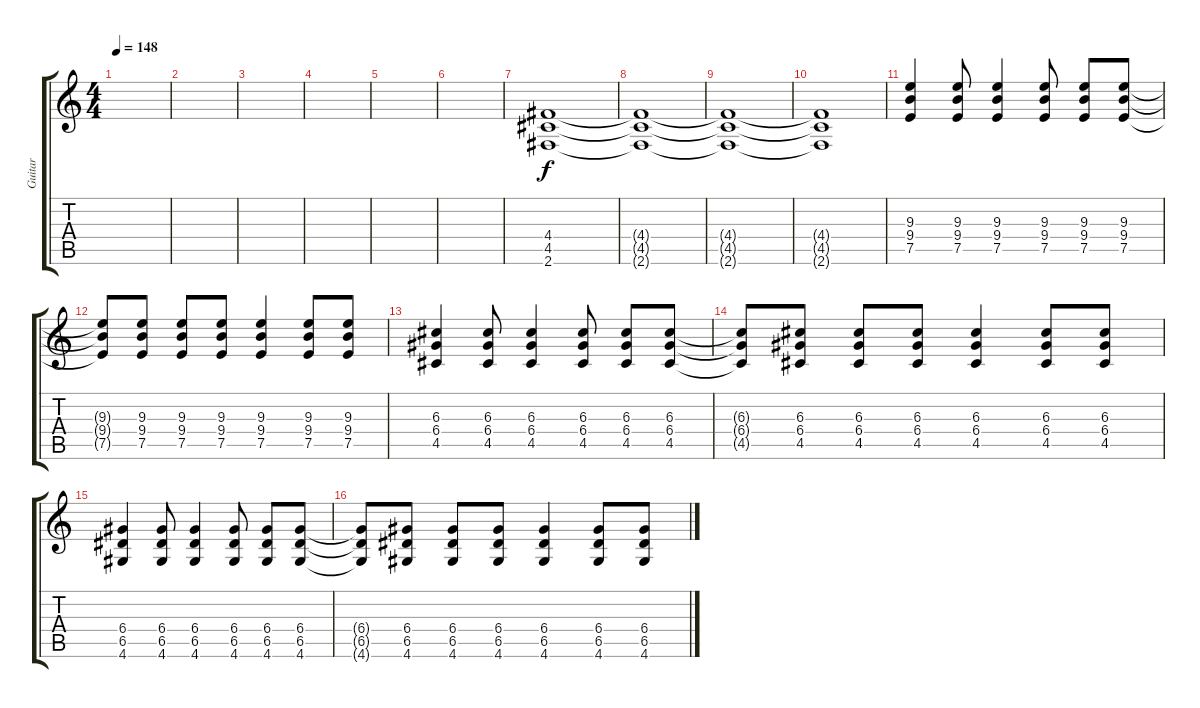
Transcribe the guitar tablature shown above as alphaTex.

\track ("Guitar" "Guitar") {instrument electricguitarjazz}
\staff {score tabs}
\tuning (E4 B3 G3 D3 A2 E2) {hide}
\ts (4 4)
\tempo 148
\clef g2
\ks c
|
|
|
|
|
|
(4.4 4.5 2.6).1 |
(4.4{t} 4.5{t} 2.6{t}).1 |
(4.4{t} 4.5{t} 2.6{t}).1 |
(4.4{t} 4.5{t} 2.6{t}).1 |
(9.3 9.4 7.5).4 (9.3 9.4 7.5).8 (9.3 9.4 7.5).4 (9.3 9.4 7.5).8 (9.3 9.4 7.5).8 (9.3 9.4 7.5).8 |
(9.3{t} 9.4{t} 7.5{t}).8 (9.3 9.4 7.5).8 (9.3 9.4 7.5).8 (9.3 9.4 7.5).8 (9.3 9.4 7.5).4 (9.3 9.4 7.5).8 (9.3 9.4 7.5).8 |
(6.3 6.4 4.5).4 (6.3 6.4 4.5).8 (6.3 6.4 4.5).4 (6.3 6.4 4.5).8 (6.3 6.4 4.5).8 (6.3 6.4 4.5).8 |
(6.3{t} 6.4{t} 4.5{t}).8 (6.3 6.4 4.5).8 (6.3 6.4 4.5).8 (6.3 6.4 4.5).8 (6.3 6.4 4.5).4 (6.3 6.4 4.5).8 (6.3 6.4 4.5).8 |
(6.4 6.5 4.6).4 (6.4 6.5 4.6).8 (6.4 6.5 4.6).4 (6.4 6.5 4.6).8 (6.4 6.5 4.6).8 (6.4 6.5 4.6).8 |
(6.4{t} 6.5{t} 4.6{t}).8 (6.4 6.5 4.6).8 (6.4 6.5 4.6).8 (6.4 6.5 4.6).8 (6.4 6.5 4.6).4 (6.4 6.5 4.6).8 (6.4 6.5 4.6).8
